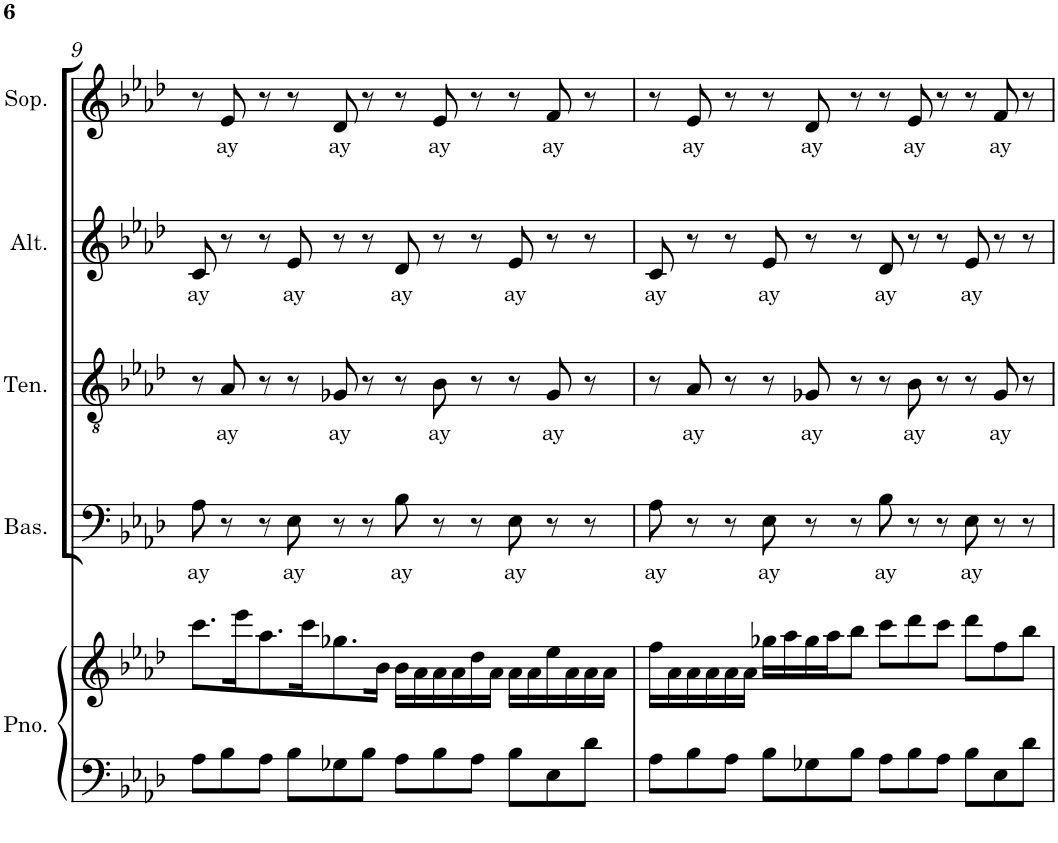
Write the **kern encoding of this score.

**kern	**kern	**kern	**text	**kern	**text	**kern	**text	**kern	**text
*part5	*part5	*part4	*part4	*part3	*part3	*part2	*part2	*part1	*part1
*staff6	*staff5	*staff4	*staff4	*staff3	*staff3	*staff2	*staff2	*staff1	*staff1
*I"Piano	*	*I"Bass	*	*I"Tenor	*	*I"Alto	*	*I"Soprano	*
*I'Pno.	*	*I'Bas.	*	*I'Ten.	*	*I'Alt.	*	*I'Sop.	*
!!LO:PB:g=z
*clefF4	*clefG2	*clefF4	*	*clefGv2	*	*clefG2	*	*clefG2	*
*k[b-e-a-d-]	*k[b-e-a-d-]	*k[b-e-a-d-]	*	*k[b-e-a-d-]	*	*k[b-e-a-d-]	*	*k[b-e-a-d-]	*
*A-:	*A-:	*A-:	*	*A-:	*	*A-:	*	*A-:	*
*M12/8	*M12/8	*M12/8	*	*M12/8	*	*M12/8	*	*M12/8	*
=9	=9	=9	=9	=9	=9	=9	=9	=9	=9
!	!	!	!LO:LY:b	!	!	!	!LO:LY:b	!	!
8A-\L	8.ccc\L	8A-\	ay	8r	.	8c/	ay	8r	.
!	!	!	!	!	!LO:LY:b	!	!	!	!LO:LY:b
8B-\	.	8r	.	8A-/	ay	8r	.	8e-/	ay
.	16eee-\K	.	.	.	.	.	.	.	.
8A-\J	8.aa-\	8r	.	8r	.	8r	.	8r	.
!	!	!	!LO:LY:b	!	!	!	!LO:LY:b	!	!
8B-\L	.	8E-\	ay	8r	.	8e-/	ay	8r	.
.	16ccc\K	.	.	.	.	.	.	.	.
!	!	!	!	!	!LO:LY:b	!	!	!	!LO:LY:b
8G-X\	8.gg-X\	8r	.	8G-X/	ay	8r	.	8d-/	ay
8B-\J	.	8r	.	8r	.	8r	.	8r	.
.	16b-\Jk	.	.	.	.	.	.	.	.
!	!	!	!LO:LY:b	!	!	!	!LO:LY:b	!	!
8A-\L	16b-\LL	8B-\	ay	8r	.	8d-/	ay	8r	.
.	16a-\	.	.	.	.	.	.	.	.
!	!	!	!	!	!LO:LY:b	!	!	!	!LO:LY:b
8B-\	16a-\	8r	.	8B-\	ay	8r	.	8e-/	ay
.	16a-\	.	.	.	.	.	.	.	.
8A-\J	16dd-\	8r	.	8r	.	8r	.	8r	.
.	16a-\JJ	.	.	.	.	.	.	.	.
!	!	!	!LO:LY:b	!	!	!	!LO:LY:b	!	!
8B-\L	16a-\LL	8E-\	ay	8r	.	8e-/	ay	8r	.
.	16a-\	.	.	.	.	.	.	.	.
!	!	!	!	!	!LO:LY:b	!	!	!	!LO:LY:b
8E-\	16ee-\	8r	.	8G-/	ay	8r	.	8f/	ay
.	16a-\	.	.	.	.	.	.	.	.
8d-\J	16a-\	8r	.	8r	.	8r	.	8r	.
.	16a-\JJ	.	.	.	.	.	.	.	.
=10	=10	=10	=10	=10	=10	=10	=10	=10	=10
!	!	!	!LO:LY:b	!	!	!	!LO:LY:b	!	!
8A-\L	16ff\LL	8A-\	ay	8r	.	8c/	ay	8r	.
.	16a-\	.	.	.	.	.	.	.	.
!	!	!	!	!	!LO:LY:b	!	!	!	!LO:LY:b
8B-\	16a-\	8r	.	8A-/	ay	8r	.	8e-/	ay
.	16a-\	.	.	.	.	.	.	.	.
8A-\J	16a-\	8r	.	8r	.	8r	.	8r	.
.	16a-\JJ	.	.	.	.	.	.	.	.
!	!	!	!LO:LY:b	!	!	!	!LO:LY:b	!	!
8B-\L	16gg-X\LL	8E-\	ay	8r	.	8e-/	ay	8r	.
.	16aa-\	.	.	.	.	.	.	.	.
!	!	!	!	!	!LO:LY:b	!	!	!	!LO:LY:b
8G-X\	16gg-\	8r	.	8G-X/	ay	8r	.	8d-/	ay
.	16aa-\J	.	.	.	.	.	.	.	.
8B-\J	8bb-\J	8r	.	8r	.	8r	.	8r	.
!	!	!	!LO:LY:b	!	!	!	!LO:LY:b	!	!
8A-\L	8ccc\L	8B-\	ay	8r	.	8d-/	ay	8r	.
!	!	!	!	!	!LO:LY:b	!	!	!	!LO:LY:b
8B-\	8ddd-\	8r	.	8B-\	ay	8r	.	8e-/	ay
8A-\J	8ccc\J	8r	.	8r	.	8r	.	8r	.
!	!	!	!LO:LY:b	!	!	!	!LO:LY:b	!	!
8B-\L	8ddd-\L	8E-\	ay	8r	.	8e-/	ay	8r	.
!	!	!	!	!	!LO:LY:b	!	!	!	!LO:LY:b
8E-\	8ff\	8r	.	8G-/	ay	8r	.	8f/	ay
8d-\J	8bb-\J	8r	.	8r	.	8r	.	8r	.
=	=	=	=	=	=	=	=	=	=
*-	*-	*-	*-	*-	*-	*-	*-	*-	*-
